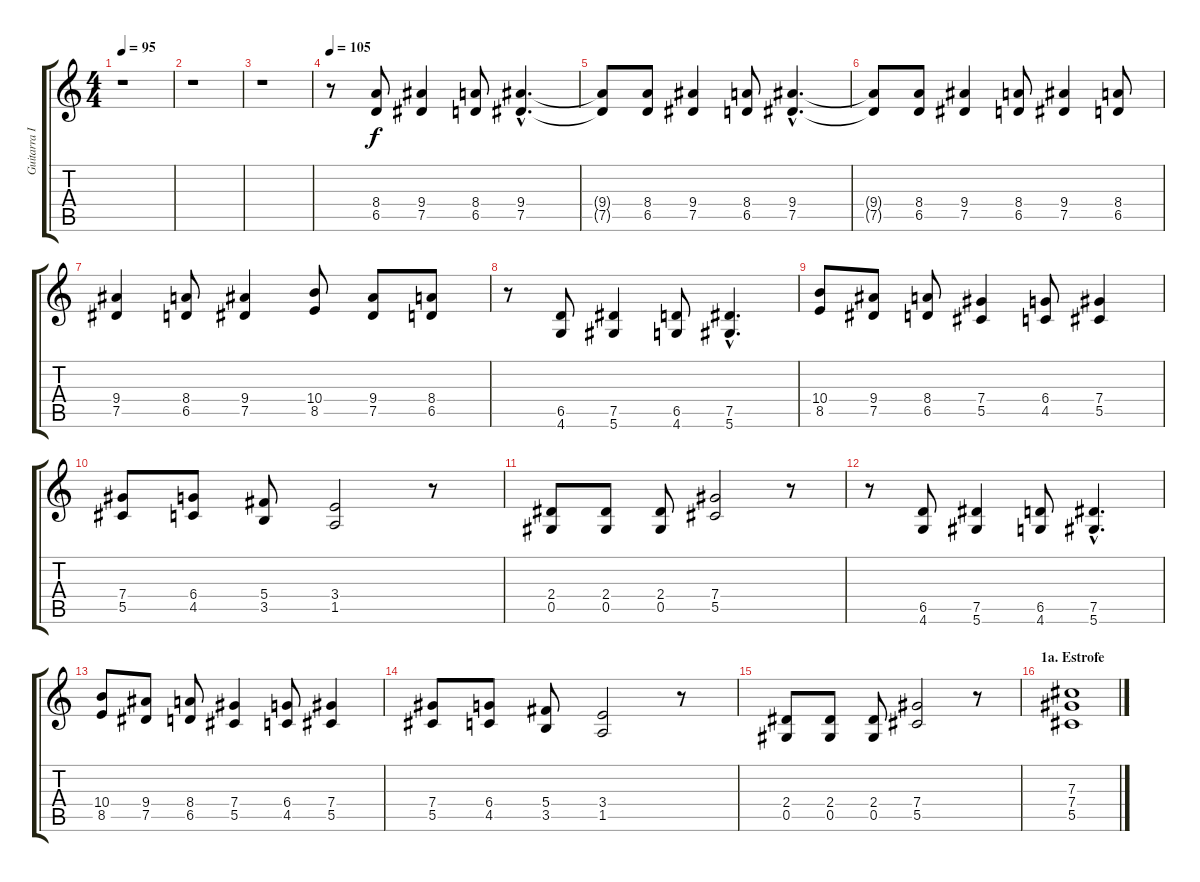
\track ("Guitarra II (Base)" "Guitarra I") {instrument distortionguitar}
\staff {score tabs}
\tuning (Eb4 Bb3 Gb3 Db3 Ab2 Eb2) {hide}
\ts (4 4)
\tempo 95
\clef g2
\ks c
r.1{dy f} |
r.1 |
r.1 |
\tempo 105
r.8 (8.4 6.5).8 (9.4 7.5).4 (8.4 6.5).8 (9.4{hac} 7.5{hac}).4{d} |
(9.4{t} 7.5{t}).8 (8.4 6.5).8 (9.4 7.5).4 (8.4 6.5).8 (9.4{hac} 7.5{hac}).4{d} |
(9.4{t} 7.5{t}).8 (8.4 6.5).8 (9.4 7.5).4 (8.4 6.5).8 (9.4 7.5).4 (8.4 6.5).8 |
(9.4 7.5).4 (8.4 6.5).8 (9.4 7.5).4 (10.4 8.5).8 (9.4 7.5).8 (8.4 6.5).8 |
r.8 (6.5 4.6).8 (7.5 5.6).4 (6.5 4.6).8 (7.5{hac} 5.6{hac}).4{d} |
(10.4 8.5).8 (9.4 7.5).8 (8.4 6.5).8 (7.4 5.5).4 (6.4 4.5).8 (7.4 5.5).4 |
(7.4 5.5).8 (6.4 4.5).8 (5.4 3.5).8 (3.4 1.5).2 r.8 |
(2.4 0.5).8 (2.4 0.5).8 (2.4 0.5).8 (7.4 5.5).2 r.8 |
r.8 (6.5 4.6).8 (7.5 5.6).4 (6.5 4.6).8 (7.5{hac} 5.6{hac}).4{d} |
(10.4 8.5).8 (9.4 7.5).8 (8.4 6.5).8 (7.4 5.5).4 (6.4 4.5).8 (7.4 5.5).4 |
(7.4 5.5).8 (6.4 4.5).8 (5.4 3.5).8 (3.4 1.5).2 r.8 |
(2.4 0.5).8 (2.4 0.5).8 (2.4 0.5).8 (7.4 5.5).2 r.8 |
\section ("" "1a. Estrofe")
(7.3 7.4 5.5).1
